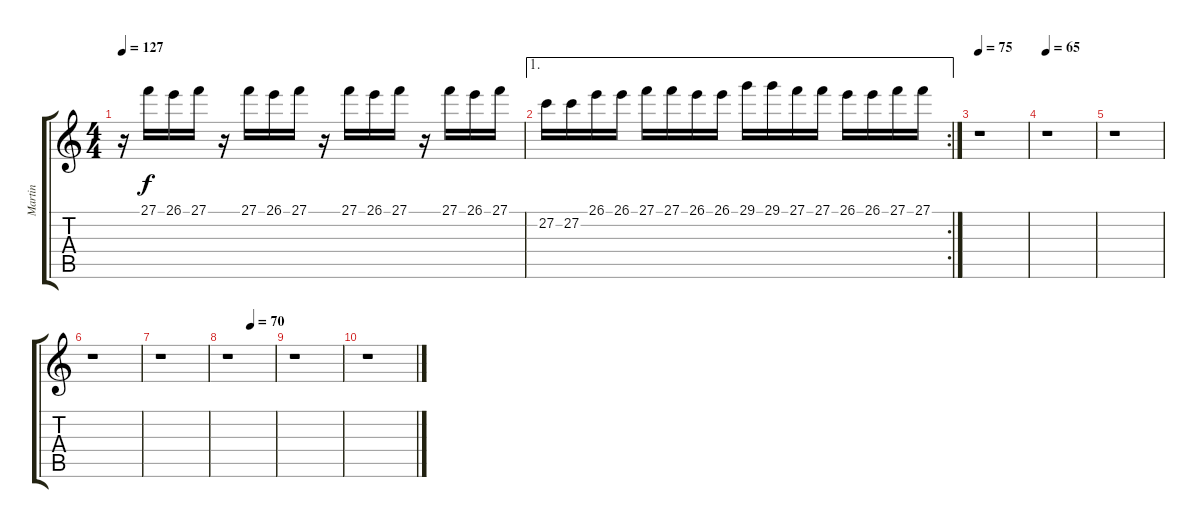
\track ("Martin" "Martin") {instrument choiraahs}
\staff {score tabs}
\tuning (D4 A3 F3 C3 G2 D2) {hide}
\ts (4 4)
\tempo 127
\clef g2
\ks c
r.16{dy f} 27.1.16 26.1.16 27.1.16 r.16 27.1.16 26.1.16 27.1.16 r.16 27.1.16 26.1.16 27.1.16 r.16 27.1.16 26.1.16 27.1.16 |
\ae 1
\rc 2
27.2.16 27.2.16 26.1.16 26.1.16 27.1.16 27.1.16 26.1.16 26.1.16 29.1.16 29.1.16 27.1.16 27.1.16 26.1.16 26.1.16 27.1.16 27.1.16 |
\tempo 75
r.1 |
\tempo 65
r.1 |
r.1 |
r.1 |
r.1 |
\tempo (70 0.5)
r.1 |
r.1 |
r.1
